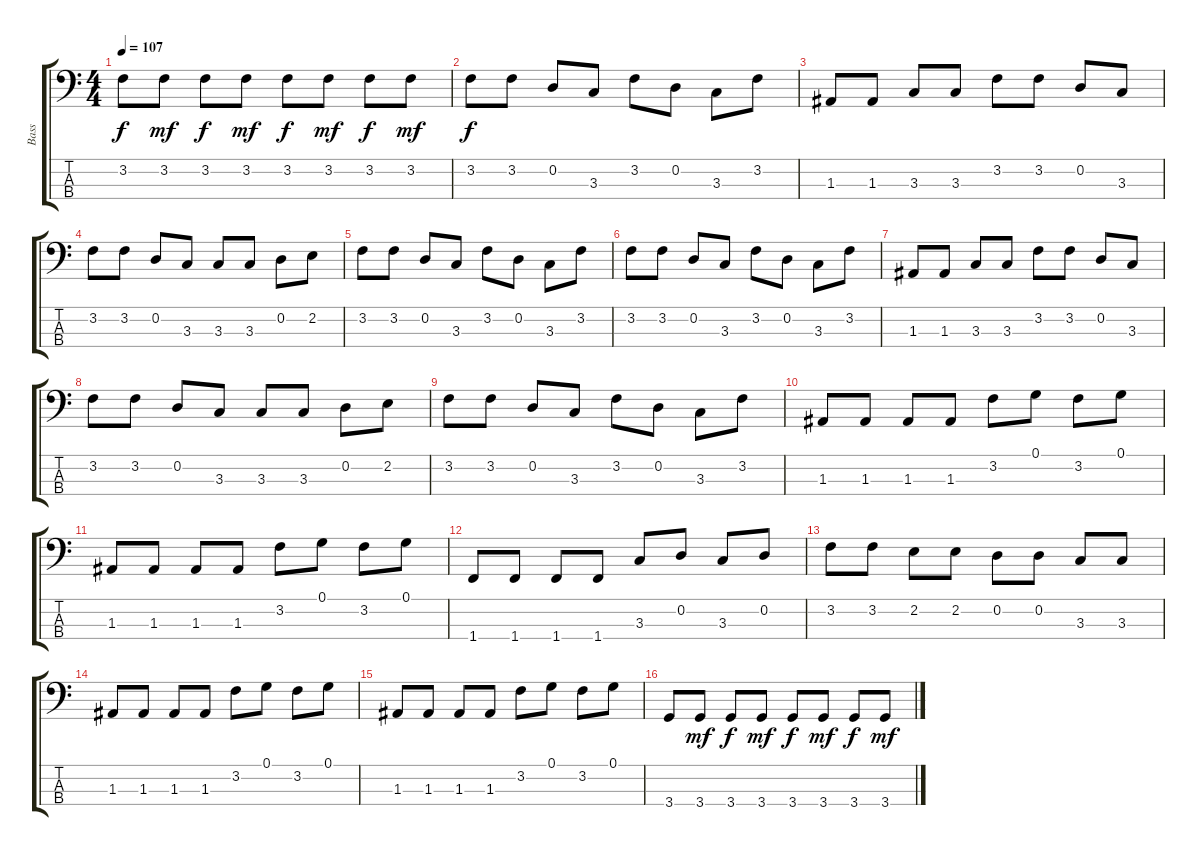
\track ("Bass" "Bass") {instrument electricbassfinger}
\staff {score tabs}
\tuning (G2 D2 A1 E1) {hide}
\ts (4 4)
\tempo 107
\clef f4
\ks c
3.2.8{dy f} 3.2.8{dy mf} 3.2.8{dy f} 3.2.8{dy mf} 3.2.8{dy f} 3.2.8{dy mf} 3.2.8{dy f} 3.2.8{dy mf} |
3.2.8{dy f} 3.2.8 0.2.8 3.3.8 3.2.8 0.2.8 3.3.8 3.2.8 |
1.3.8 1.3.8 3.3.8 3.3.8 3.2.8 3.2.8 0.2.8 3.3.8 |
3.2.8 3.2.8 0.2.8 3.3.8 3.3.8 3.3.8 0.2.8 2.2.8 |
3.2.8 3.2.8 0.2.8 3.3.8 3.2.8 0.2.8 3.3.8 3.2.8 |
3.2.8 3.2.8 0.2.8 3.3.8 3.2.8 0.2.8 3.3.8 3.2.8 |
1.3.8 1.3.8 3.3.8 3.3.8 3.2.8 3.2.8 0.2.8 3.3.8 |
3.2.8 3.2.8 0.2.8 3.3.8 3.3.8 3.3.8 0.2.8 2.2.8 |
3.2.8 3.2.8 0.2.8 3.3.8 3.2.8 0.2.8 3.3.8 3.2.8 |
1.3.8 1.3.8 1.3.8 1.3.8 3.2.8 0.1.8 3.2.8 0.1.8 |
1.3.8 1.3.8 1.3.8 1.3.8 3.2.8 0.1.8 3.2.8 0.1.8 |
1.4.8 1.4.8 1.4.8 1.4.8 3.3.8 0.2.8 3.3.8 0.2.8 |
3.2.8 3.2.8 2.2.8 2.2.8 0.2.8 0.2.8 3.3.8 3.3.8 |
1.3.8 1.3.8 1.3.8 1.3.8 3.2.8 0.1.8 3.2.8 0.1.8 |
1.3.8 1.3.8 1.3.8 1.3.8 3.2.8 0.1.8 3.2.8 0.1.8 |
3.4.8 3.4.8{dy mf} 3.4.8{dy f} 3.4.8{dy mf} 3.4.8{dy f} 3.4.8{dy mf} 3.4.8{dy f} 3.4.8{dy mf}
